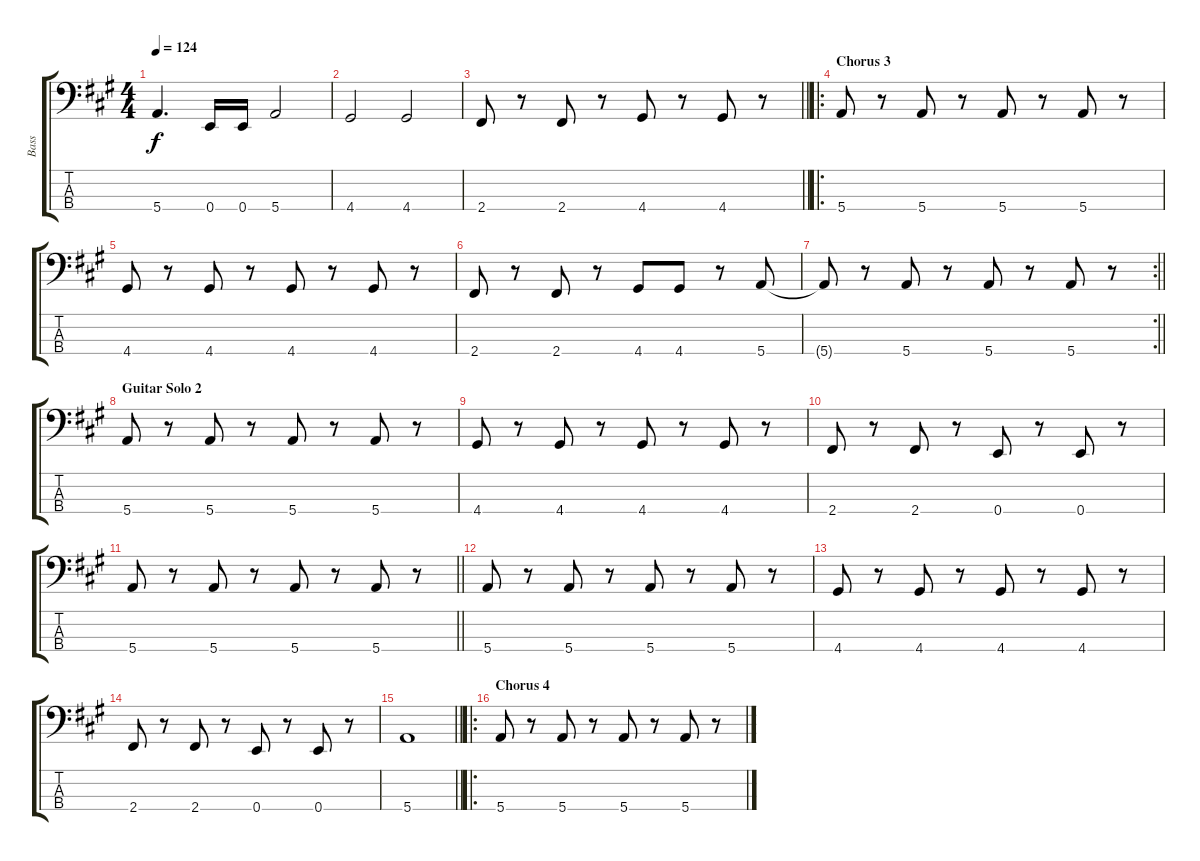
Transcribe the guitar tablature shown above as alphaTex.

\track ("Bass" "Bass") {instrument electricbassfinger}
\staff {score tabs}
\tuning (G2 D2 A1 E1) {hide}
\ts (4 4)
\tempo 124
\clef f4
\ks a
5.4.4{d dy f} 0.4.16 0.4.16 5.4.2 |
4.4.2 4.4.2 |
\barLineRight lightlight
2.4.8 r.8 2.4.8 r.8 4.4.8 r.8 4.4.8 r.8 |
\ro
\section ("" "Chorus 3")
5.4.8 r.8 5.4.8 r.8 5.4.8 r.8 5.4.8 r.8 |
4.4.8 r.8 4.4.8 r.8 4.4.8 r.8 4.4.8 r.8 |
2.4.8 r.8 2.4.8 r.8 4.4.8 4.4.8 r.8 5.4.8 |
\rc 2
\barLineRight lightlight
5.4{t}.8 r.8 5.4.8 r.8 5.4.8 r.8 5.4.8 r.8 |
\section ("" "Guitar Solo 2")
5.4.8 r.8 5.4.8 r.8 5.4.8 r.8 5.4.8 r.8 |
4.4.8 r.8 4.4.8 r.8 4.4.8 r.8 4.4.8 r.8 |
2.4.8 r.8 2.4.8 r.8 0.4.8 r.8 0.4.8 r.8 |
\barLineRight lightlight
5.4.8 r.8 5.4.8 r.8 5.4.8 r.8 5.4.8 r.8 |
5.4.8 r.8 5.4.8 r.8 5.4.8 r.8 5.4.8 r.8 |
4.4.8 r.8 4.4.8 r.8 4.4.8 r.8 4.4.8 r.8 |
2.4.8 r.8 2.4.8 r.8 0.4.8 r.8 0.4.8 r.8 |
\barLineRight lightlight
5.4.1 |
\ro
\section ("" "Chorus 4")
5.4.8 r.8 5.4.8 r.8 5.4.8 r.8 5.4.8 r.8
